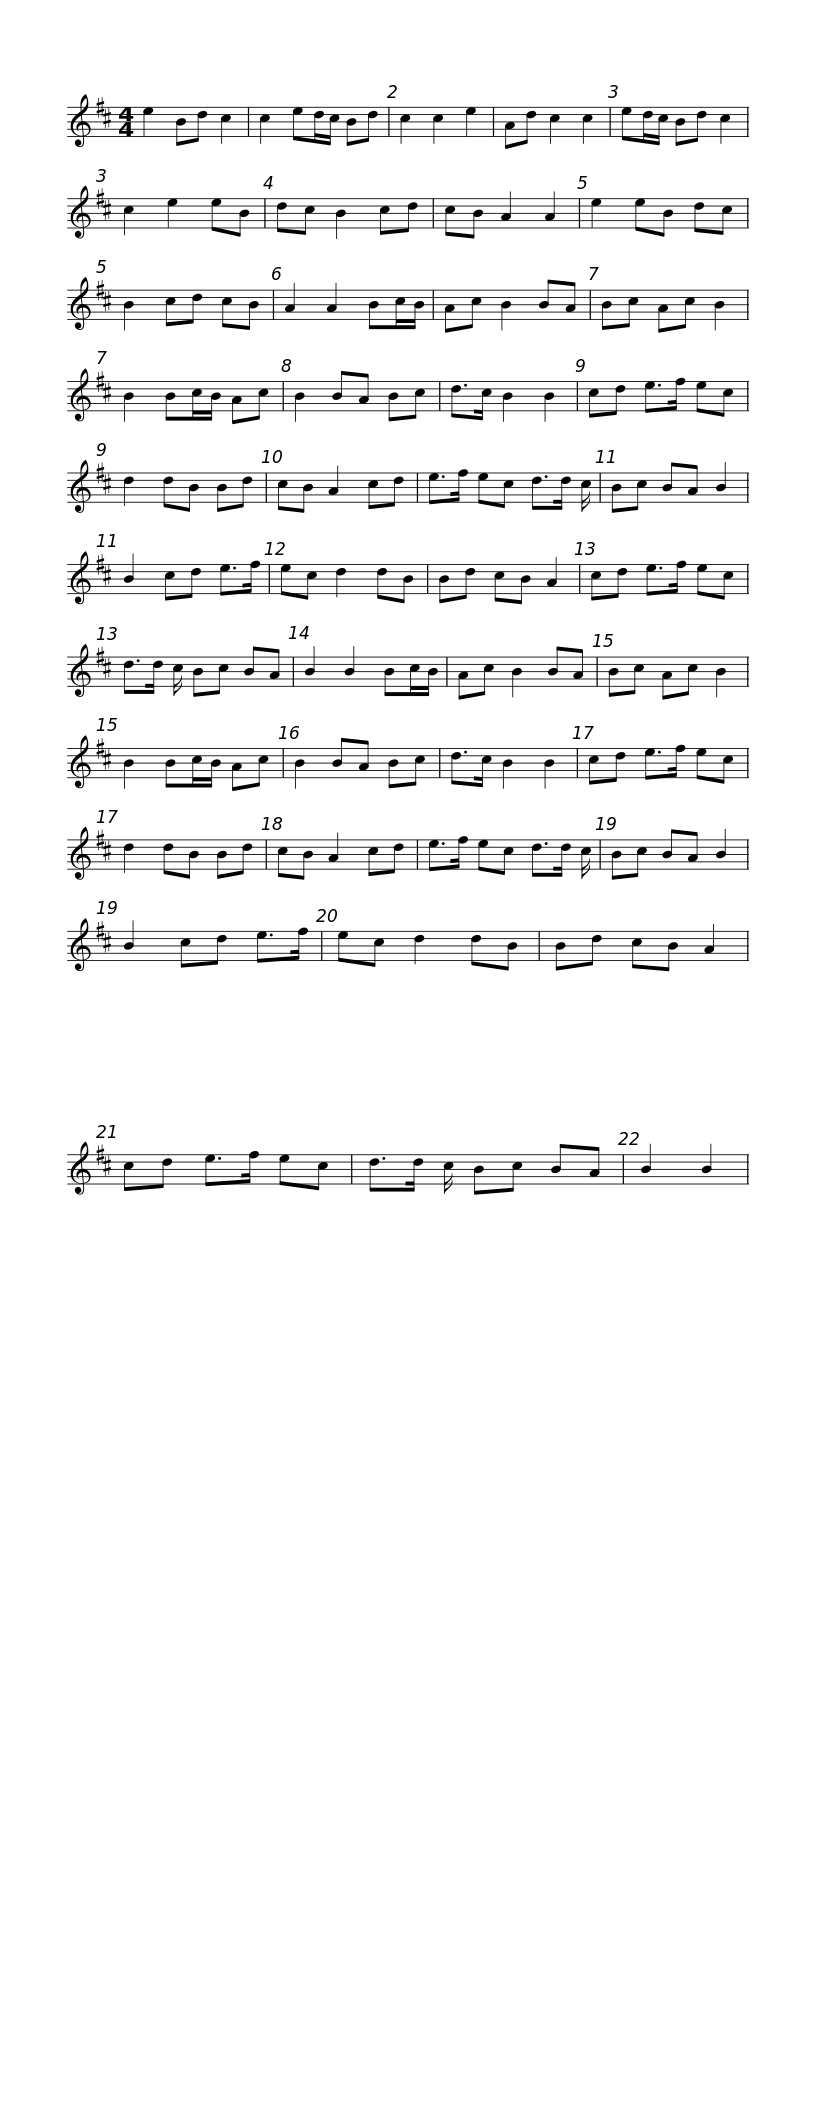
X:1
L:1/8
M:4/4
I:linebreak $
K:D
V:1 treble
V:1
 e2 Bd c2 | c2 ed/c/ Bd | c2 c2 e2 | Ad c2 c2 | ed/c/ Bd c2 | %5
 c2 e2 eB | dc B2 cd | cB A2 A2 | e2 eB dc |$ B2 cd cB | %10
 A2 A2 Bc/B/ | Ac B2 BA | Bc Ac B2 | B2 Bc/B/ Ac | B2 BA Bc | %15
 d>c B2 B2 | cd e>f ec |$ d2 dB Bd | cB A2 cd | e>f ec d>d c/ | %20
 Bc BA B2 | B2 cd e>f | ec d2 dB | Bd cB A2 | cd e>f ec |$ %25
 d>d c/ Bc BA | B2 B2 Bc/B/ | Ac B2 BA | Bc Ac B2 | B2 Bc/B/ Ac | %30
 B2 BA Bc | d>c B2 B2 | cd e>f ec |$ d2 dB Bd | cB A2 cd | %35
 e>f ec d>d c/ | Bc BA B2 | B2 cd e>f | ec d2 dB | Bd cB A2 | %40
 cd e>f ec |$ d>d c/ Bc BA | B2 B2 | %43
